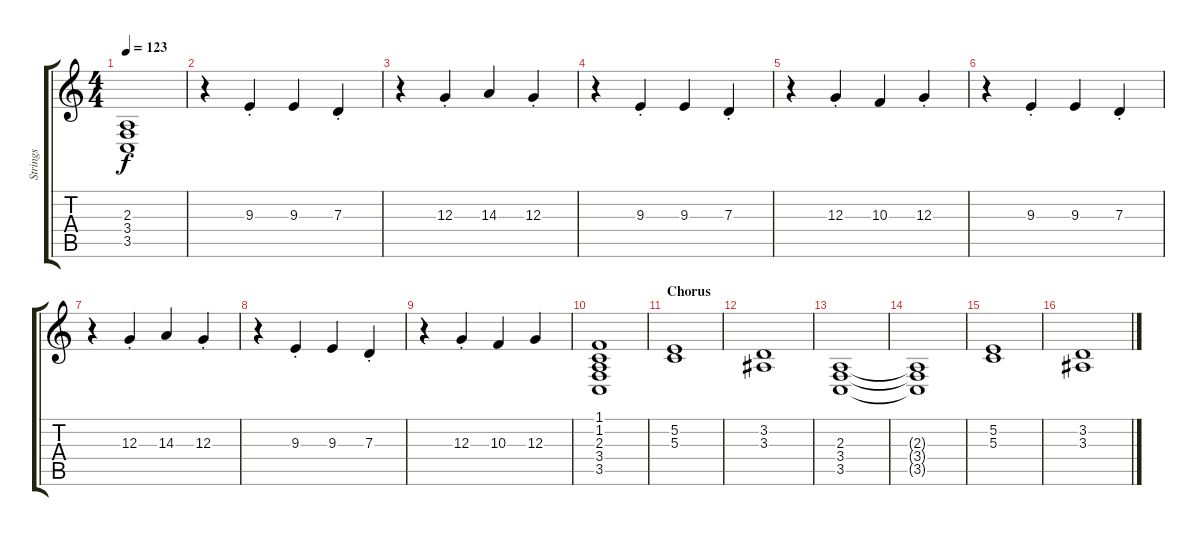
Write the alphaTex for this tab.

\track ("Strings" "Strings") {instrument stringensemble1}
\staff {score tabs}
\tuning (E4 B3 G3 D3 A2 E2) {hide}
\ts (4 4)
\tempo 123
\clef g2
\ks c
(2.3 3.4 3.5).1{dy f} |
r.4 9.3{st}.4 9.3.4 7.3{st}.4 |
r.4 12.3{st}.4 14.3.4 12.3{st}.4 |
r.4 9.3{st}.4 9.3.4 7.3{st}.4 |
r.4 12.3{st}.4 10.3.4 12.3{st}.4 |
r.4 9.3{st}.4 9.3.4 7.3{st}.4 |
r.4 12.3{st}.4 14.3.4 12.3{st}.4 |
r.4 9.3{st}.4 9.3.4 7.3{st}.4 |
r.4 12.3{st}.4 10.3.4 12.3.4 |
(1.1 1.2 2.3 3.4 3.5).1 |
\section ("" "Chorus")
(5.2 5.3).1 |
(3.2 3.3).1 |
(2.3 3.4 3.5).1 |
(2.3{t} 3.4{t} 3.5{t}).1 |
(5.2 5.3).1 |
(3.2 3.3).1
